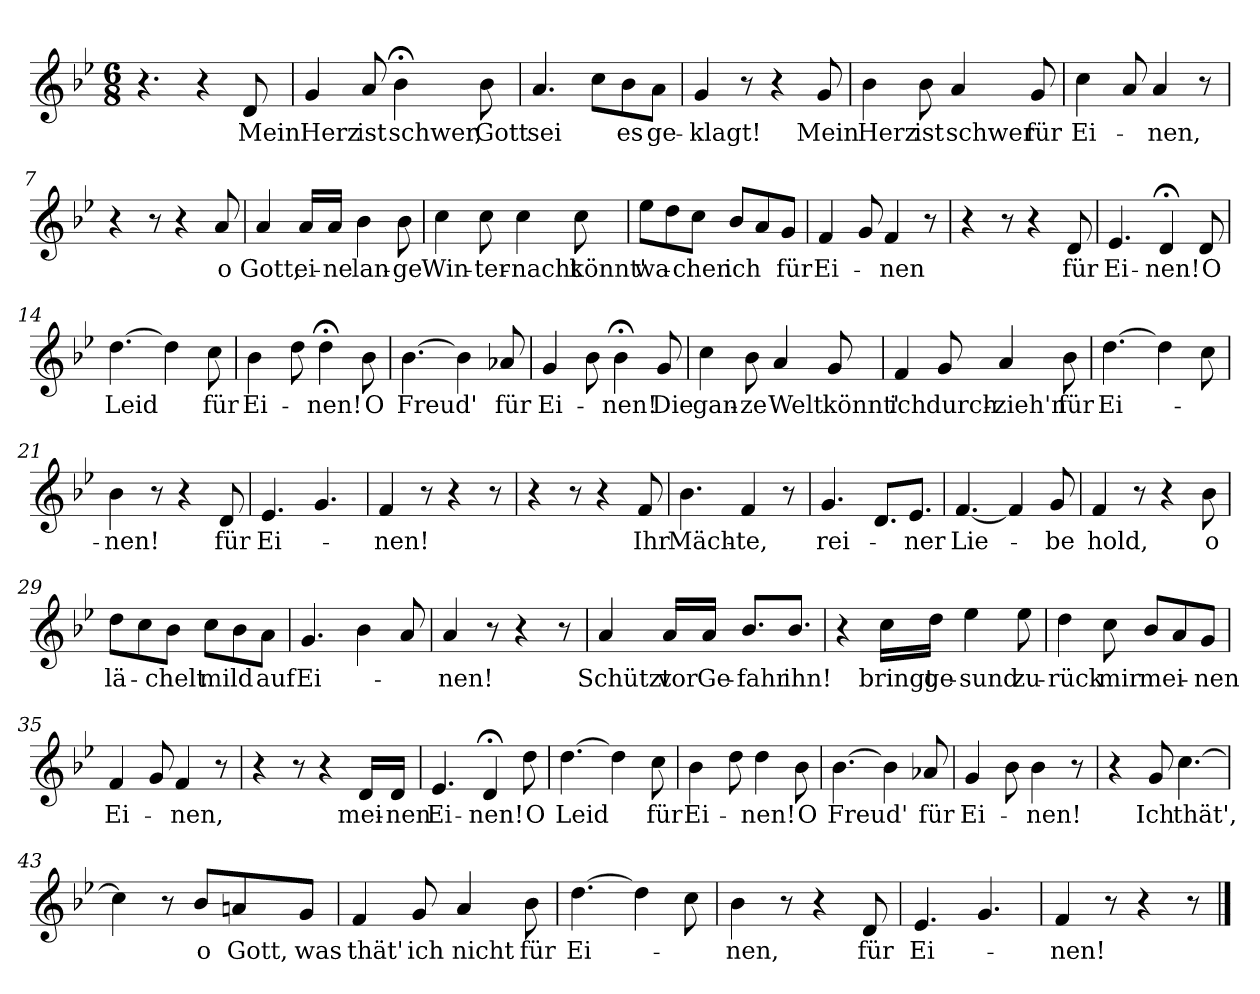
**kern	**text
*part1	*part1
*staff1	*staff1
*clefG2	*
*k[b-e-]	*
*M6/8	*
=1	=1
4.r	.
4r	.
!	!LO:LY:b
8d/	Mein
=2	=2
!	!LO:LY:b
4g/	Herz
!	!LO:LY:b
8a/	ist
!	!LO:LY:b
4b-;<\	schwer,
!	!LO:LY:b
8b-\	Gott
=3	=3
!	!LO:LY:b
4.a/	sei
8cc\L	.
!	!LO:LY:b
8b-\	es
!	!LO:LY:b
8a\J	ge-
=4	=4
!	!LO:LY:b
4g/	-klagt!
8r	.
4r	.
!	!LO:LY:b
8g/	Mein
=5	=5
!	!LO:LY:b
4b-\	Herz
!	!LO:LY:b
8b-\	ist
!	!LO:LY:b
4a/	schwer
!	!LO:LY:b
8g/	für
=6	=6
!	!LO:LY:b
4cc\	Ei-
8a/	.
!	!LO:LY:b
4a/	-nen,
8r	.
=7	=7
4r	.
8r	.
4r	.
!	!LO:LY:b
8a/	o
!!LO:LB:g=z
=8	=8
!	!LO:LY:b
4a/	Gott,
!	!LO:LY:b
16a/LL	ei-
!	!LO:LY:b
16a/JJ	-ne
!	!LO:LY:b
4b-\	lan-
!	!LO:LY:b
8b-\	-ge
=9	=9
!	!LO:LY:b
4cc\	Win-
!	!LO:LY:b
8cc\	-ter-
!	!LO:LY:b
4cc\	-nacht
!	!LO:LY:b
8cc\	könnt'
=10	=10
!	!LO:LY:b
8ee-\L	wa-
8dd\	.
!	!LO:LY:b
8cc\J	-chen
!	!LO:LY:b
8b-/L	ich
8a/	.
!	!LO:LY:b
8g/J	für
=11	=11
!	!LO:LY:b
4f/	Ei-
8g/	.
!	!LO:LY:b
4f/	-nen
8r	.
=12	=12
4r	.
8r	.
4r	.
!	!LO:LY:b
8d/	für
=13	=13
!	!LO:LY:b
4.e-/	Ei-
!	!LO:LY:b
4d;</	-nen!
!	!LO:LY:b
8d/	O
=14	=14
!	!LO:LY:b
[4.dd\	Leid
4dd\]	.
!	!LO:LY:b
8cc\	für
=15	=15
!	!LO:LY:b
4b-\	Ei-
8dd\	.
!	!LO:LY:b
4dd;<\	-nen!
!	!LO:LY:b
8b-\	O
!!LO:LB:g=z
=16	=16
!	!LO:LY:b
[4.b-\	Freud'
4b-\]	.
!	!LO:LY:b
8a-X/	für
=17	=17
!	!LO:LY:b
4g/	Ei-
8b-\	.
!	!LO:LY:b
4b-;<\	-nen!
!	!LO:LY:b
8g/	Die
=18	=18
!	!LO:LY:b
4cc\	gan-
!	!LO:LY:b
8b-\	-ze
!	!LO:LY:b
4a/	Welt
!	!LO:LY:b
8g/	könnt'
=19	=19
!	!LO:LY:b
4f/	ich
!	!LO:LY:b
8g/	durch-
!	!LO:LY:b
4a/	-zieh'n
!	!LO:LY:b
8b-\	für
=20	=20
!	!LO:LY:b
[4.dd\	Ei-
4dd\]	.
8cc\	.
=21	=21
!	!LO:LY:b
4b-\	-nen!
8r	.
4r	.
!	!LO:LY:b
8d/	für
=22	=22
!	!LO:LY:b
4.e-/	Ei-
4.g/	.
=23	=23
!	!LO:LY:b
4f/	-nen!
8r	.
4r	.
8r	.
!!LO:LB:g=z
=24	=24
4r	.
8r	.
4r	.
!	!LO:LY:b
8f/	Ihr
=25	=25
!	!LO:LY:b
4.b-\	Mäch-
!	!LO:LY:b
4f/	-te,
8r	.
=26	=26
!	!LO:LY:b
4.g/	rei-
8.d/L	.
!	!LO:LY:b
8.e-/J	-ner
=27	=27
!	!LO:LY:b
[4.f/	Lie-
4f/]	.
!	!LO:LY:b
8g/	-be
=28	=28
!	!LO:LY:b
4f/	hold,
8r	.
4r	.
!	!LO:LY:b
8b-\	o
=29	=29
!	!LO:LY:b
8dd\L	lä-
8cc\	.
!	!LO:LY:b
8b-\J	-chelt
!	!LO:LY:b
8cc\L	mild
8b-\	.
!	!LO:LY:b
8a\J	auf
=30	=30
!	!LO:LY:b
4.g/	Ei-
4b-\	.
8a/	.
=31	=31
!	!LO:LY:b
4a/	-nen!
8r	.
4r	.
8r	.
!!LO:LB:g=z
=32	=32
!	!LO:LY:b
4a/	Schützt
!	!LO:LY:b
16a/LL	vor
!	!LO:LY:b
16a/JJ	Ge-
!	!LO:LY:b
8.b-/L	-fahr
!	!LO:LY:b
8.b-/J	ihn!
=33	=33
4r	.
!	!LO:LY:b
16cc\LL	bringt
!	!LO:LY:b
16dd\JJ	ge-
!	!LO:LY:b
4ee-\	-sund
!	!LO:LY:b
8ee-\	zu-
=34	=34
!	!LO:LY:b
4dd\	-rück
!	!LO:LY:b
8cc\	mir
!	!LO:LY:b
8b-/L	mei-
8a/	.
!	!LO:LY:b
8g/J	-nen
=35	=35
!	!LO:LY:b
4f/	Ei-
8g/	.
!	!LO:LY:b
4f/	-nen,
8r	.
=36	=36
4r	.
8r	.
4r	.
!	!LO:LY:b
16d/LL	mei-
!	!LO:LY:b
16d/JJ	-nen
=37	=37
!	!LO:LY:b
4.e-/	Ei-
!	!LO:LY:b
4d;</	-nen!
!	!LO:LY:b
8dd\	O
=38	=38
!	!LO:LY:b
[4.dd\	Leid
4dd\]	.
!	!LO:LY:b
8cc\	für
!!LO:LB:g=z
=39	=39
!	!LO:LY:b
4b-\	Ei-
8dd\	.
!	!LO:LY:b
4dd\	-nen!
!	!LO:LY:b
8b-\	O
=40	=40
!	!LO:LY:b
[4.b-\	Freud'
4b-\]	.
!	!LO:LY:b
8a-X/	für
=41	=41
!	!LO:LY:b
4g/	Ei-
8b-\	.
!	!LO:LY:b
4b-\	-nen!
8r	.
=42	=42
4r	.
!	!LO:LY:b
8g/	Ich
!	!LO:LY:b
[4.cc\	thät',
=43	=43
4cc\]	.
8r	.
!	!LO:LY:b
8b-/L	o
!	!LO:LY:b
8an/	Gott,
!	!LO:LY:b
8g/J	was
=44	=44
!	!LO:LY:b
4f/	thät'
!	!LO:LY:b
8g/	ich
!	!LO:LY:b
4a/	nicht
!	!LO:LY:b
8b-\	für
=45	=45
!	!LO:LY:b
[4.dd\	Ei-
4dd\]	.
8cc\	.
=46	=46
!	!LO:LY:b
4b-\	-nen,
8r	.
4r	.
!	!LO:LY:b
8d/	für
=47	=47
!	!LO:LY:b
4.e-/	Ei-
4.g/	.
!!LO:LB:g=z
=48	=48
!	!LO:LY:b
4f/	-nen!
8r	.
4r	.
8r	.
==	==
*-	*-
